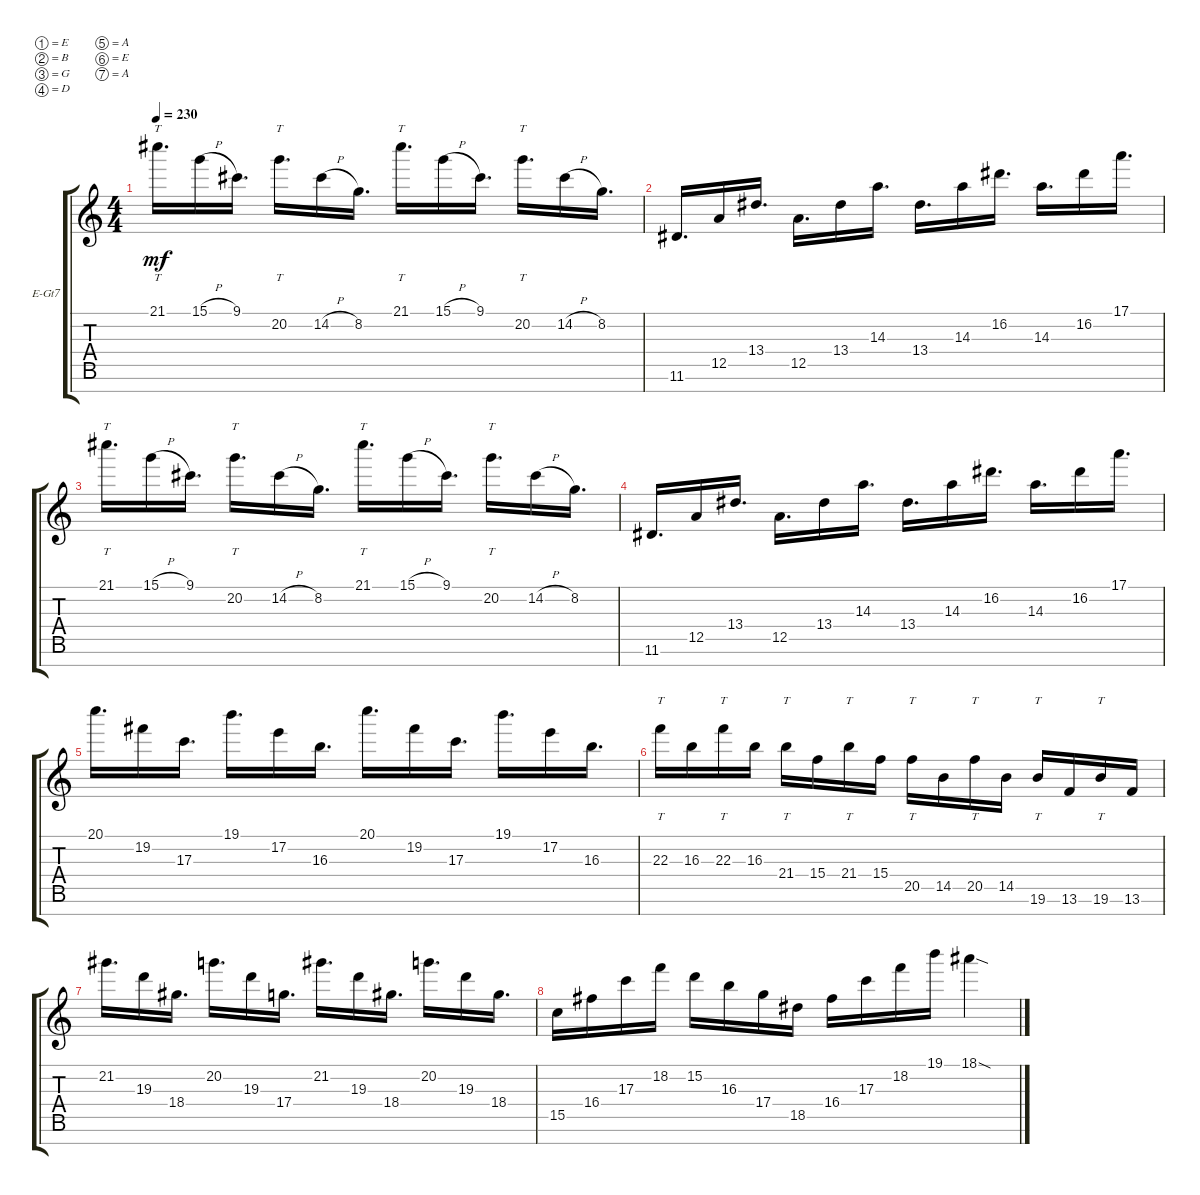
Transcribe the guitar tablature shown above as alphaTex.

\defaultSystemsLayout 4
\bracketExtendMode groupsimilarinstruments
\firstSystemTrackNameOrientation horizontal
\otherSystemsTrackNameOrientation horizontal
\track ("Electric Guitar" "E-Gt7") {instrument distortionguitar}
\staff {score tabs}
\tuning (E4 B3 G3 D3 A2 E2 A1)
\ts (4 4)
\tempo 230
\clef g2
\ks c
21.1.16{tt d dy mf instrument distortionguitar} 15.1{h}.16 9.1.16{d} 20.2.16{tt d} 14.2{h}.16 8.2.16{d} 21.1.16{tt d} 15.1{h}.16 9.1.16{d} 20.2.16{tt d} 14.2{h}.16 8.2.16{d} |
11.6.16{d} 12.5.16 13.4.16{d} 12.5.16{d} 13.4.16 14.3.16{d} 13.4.16{d} 14.3.16 16.2.16{d} 14.3.16{d} 16.2.16 17.1.16{d} |
21.1.16{tt d} 15.1{h}.16 9.1.16{d} 20.2.16{tt d} 14.2{h}.16 8.2.16{d} 21.1.16{tt d} 15.1{h}.16 9.1.16{d} 20.2.16{tt d} 14.2{h}.16 8.2.16{d} |
11.6.16{d} 12.5.16 13.4.16{d} 12.5.16{d} 13.4.16 14.3.16{d} 13.4.16{d} 14.3.16 16.2.16{d} 14.3.16{d} 16.2.16 17.1.16{d} |
20.1.16{d} 19.2.16 17.3.16{d} 19.1.16{d} 17.2.16 16.3.16{d} 20.1.16{d} 19.2.16 17.3.16{d} 19.1.16{d} 17.2.16 16.3.16{d} |
22.3.16{tt} 16.3.16 22.3.16{tt} 16.3.16 21.4.16{tt} 15.4.16 21.4.16{tt} 15.4.16 20.5.16{tt} 14.5.16 20.5.16{tt} 14.5.16 19.6.16{tt} 13.6.16 19.6.16{tt} 13.6.16 |
21.2.16{d} 19.3.16 18.4.16{d} 20.2.16{d} 19.3.16 17.4.16{d} 21.2.16{d} 19.3.16 18.4.16{d} 20.2.16{d} 19.3.16 18.4.16{d} |
15.5.16 16.4.16 17.3.16 18.2.16 15.2.16 16.3.16 17.4.16 18.5.16 16.4.16 17.3.16 18.2.16 19.1.16 18.1{sod}.4
